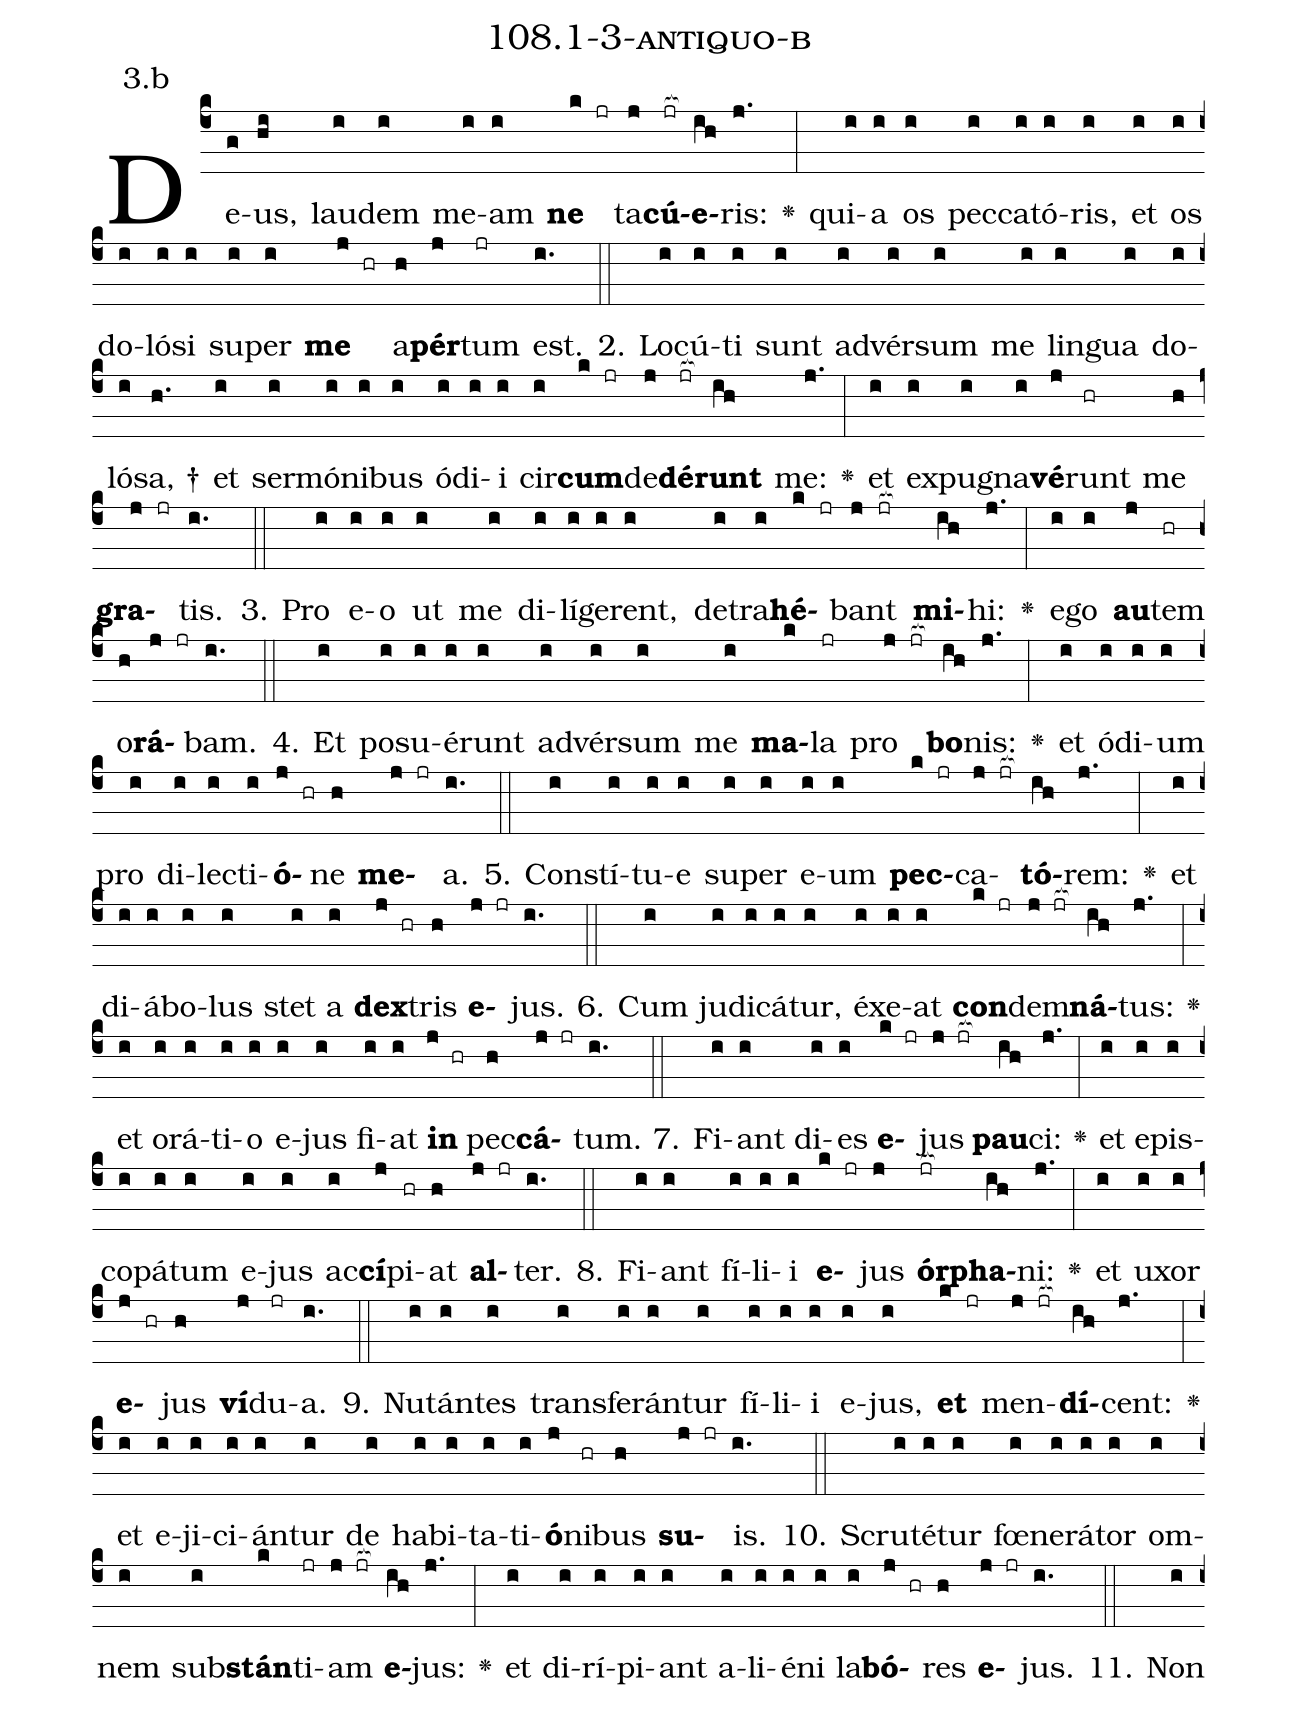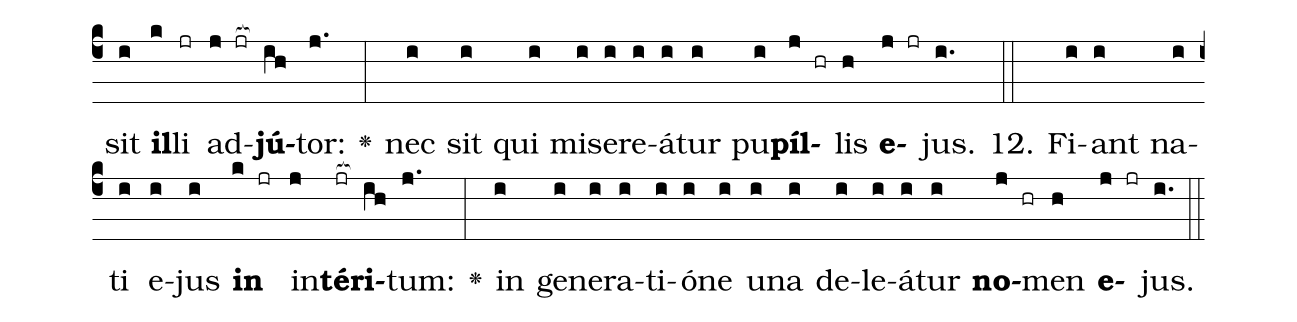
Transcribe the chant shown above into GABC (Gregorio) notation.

name: 108.1-3-antiquo-b;
annotation: 3.b;
%%
(c4)De(g)us,(hi) lau(i)dem(i) me(i)am(i) <b>ne</b>(k jr) ta(j)<b>cú</b>(jr[ocb:1{])<b>e</b>(ih[ocb:0}])ris:(j.) <v>\greheightstar</v>(:) qui(i)a(i) os(i) pec(i)ca(i)tó(i)ris,(i) et(i) os(i) do(i)ló(i)si(i) su(i)per(i) <b>me</b>(j hr) a(h)<b>pér</b>(j)tum(jr) est.(i.) (::)
2. Lo(i)cú(i)ti(i) sunt(i) ad(i)vér(i)sum(i) me(i) lin(i)gua(i) do(i)ló(i)sa, †(h.) et(i) ser(i)mó(i)ni(i)bus(i) ó(i)di(i)i(i) cir(i)<b>cum</b>(k jr)de(j)<b>dé</b>(jr[ocb:1{])<b>runt</b>(ih[ocb:0}]) me:(j.) <v>\greheightstar</v>(:) et(i) ex(i)pu(i)gna(i)<b>vé</b>(j)runt(hr) me(h) <b>gra</b>(j jr)tis.(i.) (::)
3. Pro(i) e(i)o(i) ut(i) me(i) di(i)lí(i)ge(i)rent,(i) de(i)tra(i)<b>hé</b>(k jr)bant(j jr[ocb:1{]) <b>mi</b>(ih[ocb:0}])hi:(j.) <v>\greheightstar</v>(:) e(i)go(i) <b>au</b>(j)tem(hr) o(h)<b>rá</b>(j jr)bam.(i.) (::)
4. Et(i) po(i)su(i)é(i)runt(i) ad(i)vér(i)sum(i) me(i) <b>ma</b>(k)la(jr) pro(j jr[ocb:1{]) <b>bo</b>(ih[ocb:0}])nis:(j.) <v>\greheightstar</v>(:) et(i) ó(i)di(i)um(i) pro(i) di(i)lec(i)ti(i)<b>ó</b>(j hr)ne(h) <b>me</b>(j jr)a.(i.) (::)
5. Con(i)stí(i)tu(i)e(i) su(i)per(i) e(i)um(i) <b>pec</b>(k jr)ca(j jr[ocb:1{])<b>tó</b>(ih[ocb:0}])rem:(j.) <v>\greheightstar</v>(:) et(i) di(i)á(i)bo(i)lus(i) stet(i) a(i) <b>dex</b>(j hr)tris(h) <b>e</b>(j jr)jus.(i.) (::)
6. Cum(i) ju(i)di(i)cá(i)tur,(i) éx(i)e(i)at(i) <b>con</b>(k jr)dem(j jr[ocb:1{])<b>ná</b>(ih[ocb:0}])tus:(j.) <v>\greheightstar</v>(:) et(i) o(i)rá(i)ti(i)o(i) e(i)jus(i) fi(i)at(i) <b>in</b>(j hr) pec(h)<b>cá</b>(j jr)tum.(i.) (::)
7. Fi(i)ant(i) di(i)es(i) <b>e</b>(k jr)jus(j jr[ocb:1{]) <b>pau</b>(ih[ocb:0}])ci:(j.) <v>\greheightstar</v>(:) et(i) e(i)pis(i)co(i)pá(i)tum(i) e(i)jus(i) ac(i)<b>cí</b>(j)pi(hr)at(h) <b>al</b>(j jr)ter.(i.) (::)
8. Fi(i)ant(i) fí(i)li(i)i(i) <b>e</b>(k jr)jus(j) <b>ór</b>(jr[ocb:1{])<b>pha</b>(ih[ocb:0}])ni:(j.) <v>\greheightstar</v>(:) et(i) u(i)xor(i) <b>e</b>(j hr)jus(h) <b>ví</b>(j)du(jr)a.(i.) (::)
9. Nu(i)tán(i)tes(i) trans(i)fe(i)rán(i)tur(i) fí(i)li(i)i(i) e(i)jus,(i) <b>et</b>(k jr) men(j jr[ocb:1{])<b>dí</b>(ih[ocb:0}])cent:(j.) <v>\greheightstar</v>(:) et(i) e(i)ji(i)ci(i)án(i)tur(i) de(i) ha(i)bi(i)ta(i)ti(i)<b>ó</b>(j)ni(hr)bus(h) <b>su</b>(j jr)is.(i.) (::)
10. Scru(i)té(i)tur(i) fœ(i)ne(i)rá(i)tor(i) om(i)nem(i) sub(i)<b>stán</b>(k)ti(jr)am(j jr[ocb:1{]) <b>e</b>(ih[ocb:0}])jus:(j.) <v>\greheightstar</v>(:) et(i) di(i)rí(i)pi(i)ant(i) a(i)li(i)é(i)ni(i) la(i)<b>bó</b>(j hr)res(h) <b>e</b>(j jr)jus.(i.) (::)
11. Non(i) sit(i) <b>il</b>(k)li(jr) ad(j jr[ocb:1{])<b>jú</b>(ih[ocb:0}])tor:(j.) <v>\greheightstar</v>(:) nec(i) sit(i) qui(i) mi(i)se(i)re(i)á(i)tur(i) pu(i)<b>píl</b>(j hr)lis(h) <b>e</b>(j jr)jus.(i.) (::)
12. Fi(i)ant(i) na(i)ti(i) e(i)jus(i) <b>in</b>(k jr) in(j)<b>tér</b>(jr[ocb:1{])<b>i</b>(ih[ocb:0}])tum:(j.) <v>\greheightstar</v>(:) in(i) ge(i)ne(i)ra(i)ti(i)ó(i)ne(i) u(i)na(i) de(i)le(i)á(i)tur(i) <b>no</b>(j hr)men(h) <b>e</b>(j jr)jus.(i.) (::)
